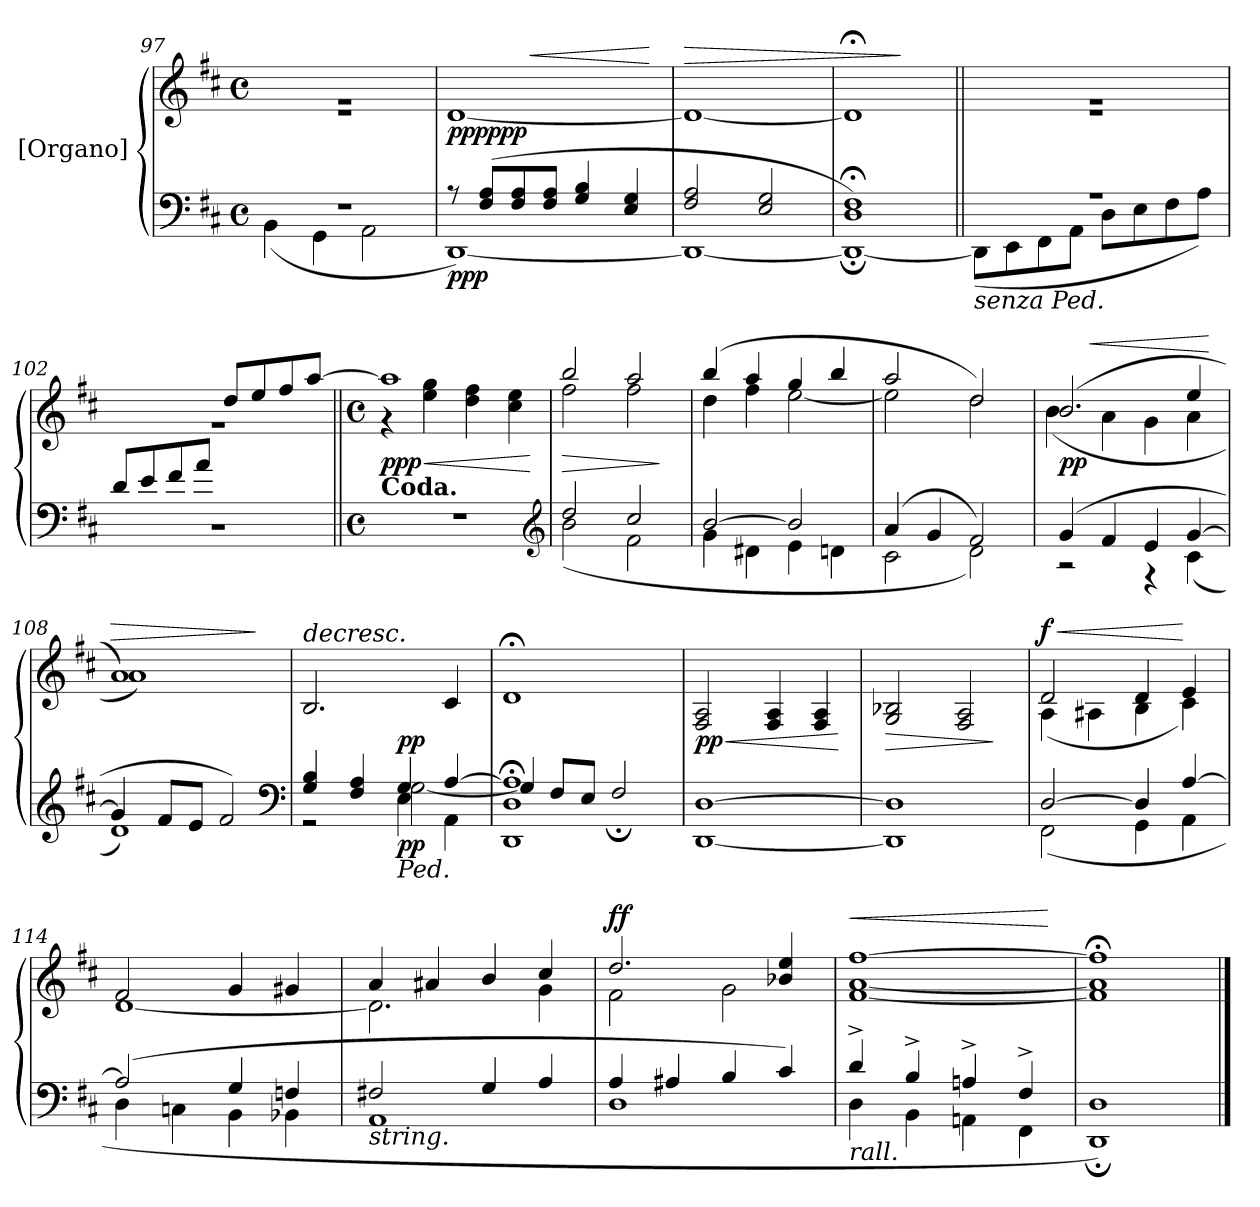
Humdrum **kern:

**kern	**dynam	**kern	**dynam
*part2	*part2	*part1	*part1
*staff2	*staff2	*staff1	*staff1
*I"[Organo]	*	*	*
*clefF4	*	*clefG2	*
*k[f#c#]	*	*k[f#c#]	*
*M4/4	*	*M4/4	*
*met(c)	*	*met(c)	*
=97	=97	=97	=97
*^	*	*^	*
1r	(4BB\	.	1rg	1r	.
.	4GG\	.	.	.	.
.	2AA\	.	.	.	.
*	*	*	*v	*v	*
=98	=98	=98	=98	=98
!	!	!LO:DY:b	!	!LO:HP:a
8r	[1DD\)	ppp	[1d/	< ppp ppp
(8F#/ 8A/L	.	.	.	.
8F#/ 8A/	.	.	.	.
8F#/ 8A/J	.	.	.	.
4G/ 4B/	.	.	.	.
4E/ 4G/	.	.	.	.
*v	*v	*	*	*
.	.	.	[
=99	=99	=99	=99
*^	*	*	*
!	!	!	!	!LO:HP:a
2F#/ 2A/	1DD\_	.	1d/_	>
2E/ 2G/	.	.	.	.
=100	=100	=100	=100	=100
1D;</ 1F#;</)	1DD;<\_	.	1d;</]	.
*v	*v	*	*	*
.	.	.	]
=101||	=101||	=101||	=101||
*^	*	*^	*
!LO:TX:b:i:t=senza Ped.	!	!	!	!	!
1rA	(>8DD\L]	.	1rg	1r	.
.	8EE\	.	.	.	.
.	8FF#\	.	.	.	.
.	8AA\J	.	.	.	.
.	8D\L	.	.	.	.
.	8E\	.	.	.	.
.	8F#\	.	.	.	.
.	8A\J)	.	.	.	.
=102	=102	=102	=102	=102	=102
8d/L	1r	.	2ryy	1rg	.
8e/	.	.	.	.	.
8f#/	.	.	.	.	.
8a/J	.	.	.	.	.
2ryy	.	.	8dd/L	.	.
.	.	.	8ee/	.	.
.	.	.	8ff#/	.	.
.	.	.	[8aa/J	.	.
*v	*v	*	*	*	*
=103||	=103||	=103||	=103||	=103||
*M4/4	*	*M4/4	*	*
*met(c)	*	*met(c)	*	*
!	!	!LO:TX:b:B:t=Coda.	!	!
!	!	!	!	!LO:HP:b
1r	.	1aa/]	4r	< ppp
.	.	.	4ee\ 4gg\	.
.	.	.	4dd\ 4ff#\	.
.	.	.	4cc#\ 4ee\	.
*	*	*v	*v	*
*clefG2	*	*	*
.	.	.	[
=104	=104	=104	=104
*^	*	*^	*
!	!	!	!	!	!LO:HP:b
2dd/	(2b\	.	2bb/	2ff#\	>
2cc#/	2f#\	.	2aa/	2ff#\	.
*v	*v	*	*	*	*
*	*	*v	*v	*
.	.	.	]
=105	=105	=105	=105
*^	*	*^	*
[2b/	4g\	.	(4bb/	4dd\	.
.	4d#X\	.	4aa/	4ff#\	.
2b/]	4e\	.	4gg/	[2ee\	.
.	4dn\	.	4bb/	.	.
=106	=106	=106	=106	=106	=106
(4a/	2c#\	.	2aa/	2ee\]	.
4g/	.	.	.	.	.
2f#/)	2d\)	.	2dd/)	2dd\	.
=107	=107	=107	=107	=107	=107
!	!	!	!	!	!LO:HP:a
(4g/	2r	.	(2.b/	(4b\	< pp
4f#/	.	.	.	4a\	.
4e/	4r	.	.	4g\	.
[4g/	(4c#\	.	4ee/	4a\	.
*v	*v	*	*	*	*
*	*	*v	*v	*
.	.	.	[
=108	=108	=108	=108
*^	*	*^	*
!	!	!	!	!	!LO:HP:a
4g/]	1d\)	.	1a/)	1a\)	>
8f#/L	.	.	.	.	.
8e/J	.	.	.	.	.
2f#/)	.	.	.	.	.
*v	*v	*	*	*	*
*	*	*v	*v	*
*clefF4	*	*	*
.	.	.	]
=109	=109	=109	=109
*^	*	*	*
*	*^	*	*	*
!	!	!	!	!	!LO:HP:a
*	*	*	*	*^	*
4G/ 4B/	2r	2ryy	.	2.B/	2ryy	>
4F#/ 4A/	.	.	.	.	.	.
!LO:TX:b:i:t=Ped.	!	!	!	!	!	!
!	!	!	!LO:DY:b	!	!	!
4G/	[2G\	4E\	pp	.	2ryy	pp
[4A/	.	4AA\	.	4c#/	.	.
*v	*v	*v	*	*	*	*
.	.	.	.	]
*	*	*v	*v	*
=110	=110	=110	=110
*^	*	*	*
*	*^	*	*	*
1D/ 1A]/	4G/]	1DD;/	.	1d;</	.
.	8F#/L	.	.	.	.
.	8E/J	.	.	.	.
.	2F#;</	.	.	.	.
*	*v	*v	*	*	*
=111	=111	=111	=111	=111
!	!	!	!	!LO:HP:b
*v	*v	*	*	*
[1DD/ [1D/	.	2F#/ 2A/	< pp
.	.	4F#/ 4A/	.
.	.	4F#/ 4A/	.
.	.	.	[
=112	=112	=112	=112
!	!	!	!LO:HP:b
1DD]/ 1D]/	.	2G/ 2B-X/	>
.	.	2F#/ 2A/	.
.	.	.	]
=113	=113	=113	=113
*^	*	*^	*
!	!	!	!	!	!LO:HP:a
!	!	!	!	!	!LO:DY:n=1:a
[2D/	(2FF#\	.	2d/	(4A\	< f
.	.	.	.	4A#X\	.
4D/]	4GG\	.	4d/	4B\	.
[4A/	4AA\	.	4e/	4c#\)	[
=114	=114	=114	=114	=114	=114
(2A/]	4D\	.	2f#/	[1d\	.
.	4Cn\	.	.	.	.
4G/	4BB\	.	4g/	.	.
4Fn/	4BB-X\	.	4g#X/	.	.
=115	=115	=115	=115	=115	=115
!LO:TX:b:i:t=string.	!	!	!	!	!
2F#X/	1AA\	.	4a/	2.d\]	.
.	.	.	4a#X/	.	.
4G/	.	.	4b/	.	.
4A/	.	.	4cc#/	4g\	.
=116	=116	=116	=116	=116	=116
!	!	!	!	!	!LO:DY:a
4A/	1D\	.	2.dd/	2f#\	ff
4A#X/	.	.	.	.	.
4B/	.	.	.	2g\	.
4c#/)	.	.	4b-X/ 4ee/	.	.
=117	=117	=117	=117	=117	=117
!LO:TX:b:i:t=rall.	!	!	!	!	!
!	!	!	!	!	!LO:HP:a
4d^/	4D\	.	[1ff#/	[1f#\ [1a\	<
4B^/	4BB\	.	.	.	.
4An^/	4AAn\	.	.	.	.
4F#^/	4FF#\	.	.	.	.
*v	*v	*	*	*	*
*	*	*v	*v	*
.	.	.	[
=118	=118	=118	=118
*^	*	*^	*
1D/	1DD;<\)	.	1ff#;</]	1f#]\ 1a]\	.
*v	*v	*	*	*	*
*	*	*v	*v	*
==	==	==	==
*-	*-	*-	*-
